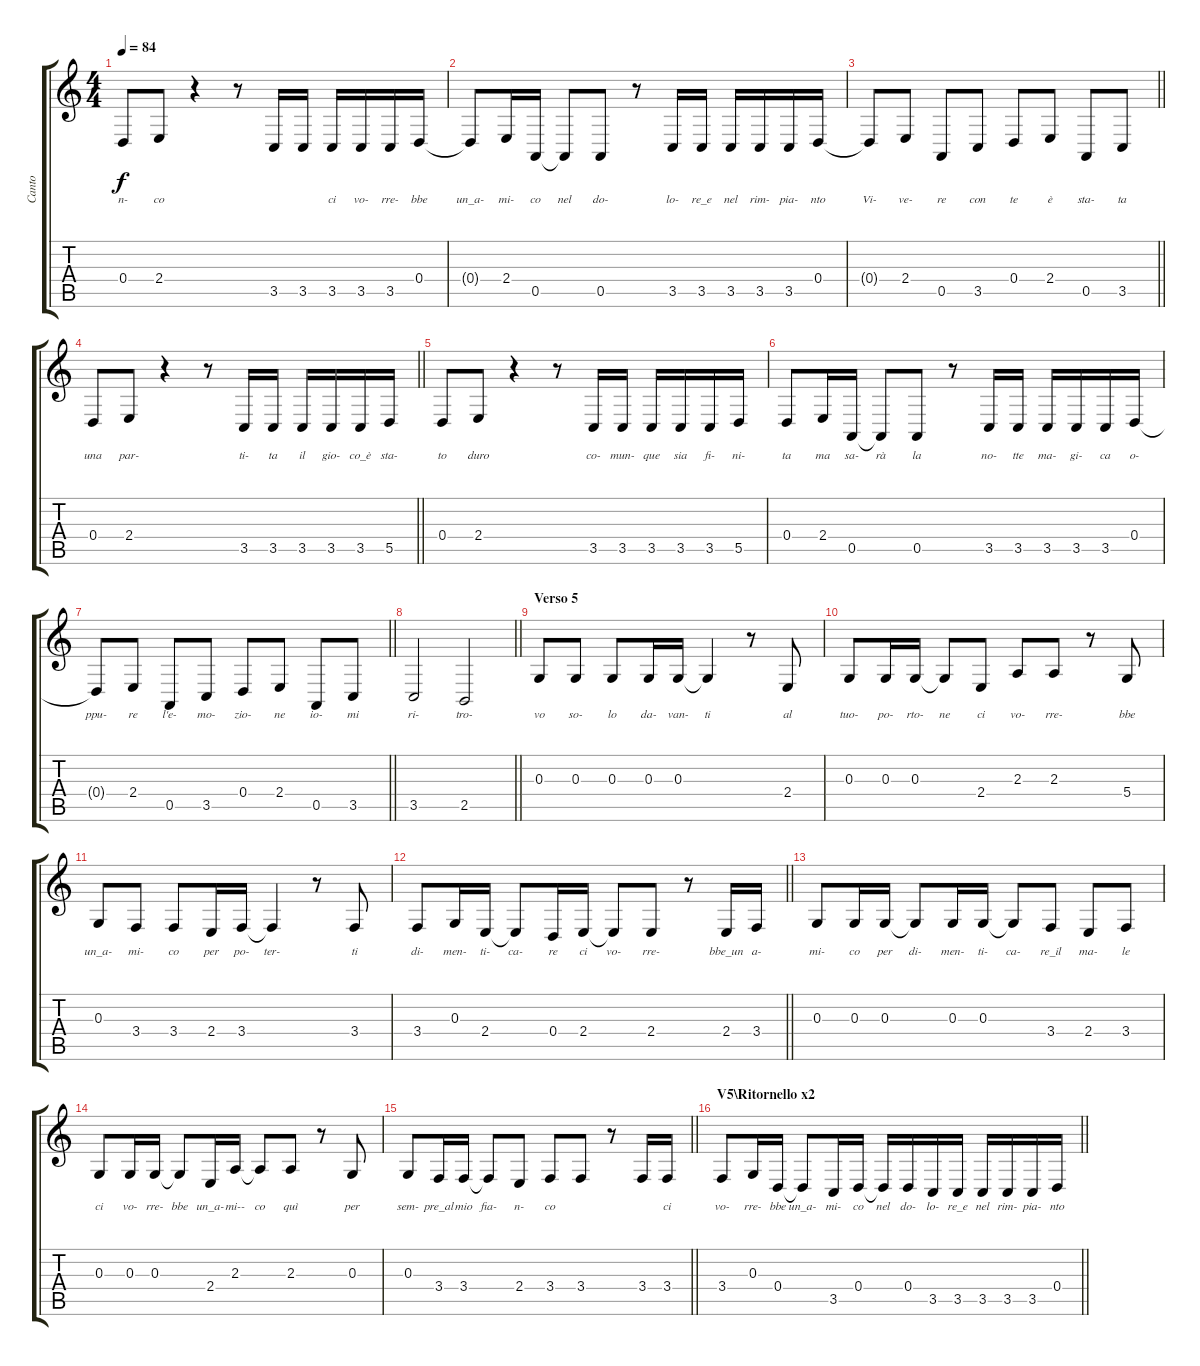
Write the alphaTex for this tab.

\track ("Canto" "Canto") {instrument lead2sawtooth}
\staff {score tabs}
\tuning (E4 B3 G3 D3 A2 E2) {hide}
\ts (4 4)
\tempo 84
\clef g2
\ks c
0.4{t}.8{lyrics (0 "n-") lyrics (1 "") lyrics (2 "") lyrics (3 "") lyrics (4 "") dy f} 2.4.8{lyrics (0 "co") lyrics (1 "") lyrics (2 "") lyrics (3 "") lyrics (4 "")} r.4 r.8 3.5.16{lyrics (0 "") lyrics (1 "") lyrics (2 "") lyrics (3 "") lyrics (4 "")} 3.5.16{lyrics (0 "") lyrics (1 "") lyrics (2 "") lyrics (3 "") lyrics (4 "")} 3.5.16{lyrics (0 "ci") lyrics (1 "") lyrics (2 "") lyrics (3 "") lyrics (4 "")} 3.5.16{lyrics (0 "vo-") lyrics (1 "") lyrics (2 "") lyrics (3 "") lyrics (4 "")} 3.5.16{lyrics (0 "rre-") lyrics (1 "") lyrics (2 "") lyrics (3 "") lyrics (4 "")} 0.4.16{lyrics (0 "bbe") lyrics (1 "") lyrics (2 "") lyrics (3 "") lyrics (4 "")} |
0.4{t}.8{lyrics (0 "un_a-") lyrics (1 "") lyrics (2 "") lyrics (3 "") lyrics (4 "")} 2.4.16{lyrics (0 "mi-") lyrics (1 "") lyrics (2 "") lyrics (3 "") lyrics (4 "")} 0.5.16{lyrics (0 "co") lyrics (1 "") lyrics (2 "") lyrics (3 "") lyrics (4 "")} 0.5{t}.8{lyrics (0 "nel") lyrics (1 "") lyrics (2 "") lyrics (3 "") lyrics (4 "")} 0.5.8{lyrics (0 "do-") lyrics (1 "") lyrics (2 "") lyrics (3 "") lyrics (4 "")} r.8 3.5.16{lyrics (0 "lo-") lyrics (1 "") lyrics (2 "") lyrics (3 "") lyrics (4 "")} 3.5.16{lyrics (0 "re_e") lyrics (1 "") lyrics (2 "") lyrics (3 "") lyrics (4 "")} 3.5.16{lyrics (0 "nel") lyrics (1 "") lyrics (2 "") lyrics (3 "") lyrics (4 "")} 3.5.16{lyrics (0 "rim-") lyrics (1 "") lyrics (2 "") lyrics (3 "") lyrics (4 "")} 3.5.16{lyrics (0 "pia-") lyrics (1 "") lyrics (2 "") lyrics (3 "") lyrics (4 "")} 0.4.16{lyrics (0 "nto") lyrics (1 "") lyrics (2 "") lyrics (3 "") lyrics (4 "")} |
\barLineRight lightlight
0.4{t}.8{lyrics (0 "Vi-") lyrics (1 "") lyrics (2 "") lyrics (3 "") lyrics (4 "")} 2.4.8{lyrics (0 "ve-") lyrics (1 "") lyrics (2 "") lyrics (3 "") lyrics (4 "")} 0.5.8{lyrics (0 "re") lyrics (1 "") lyrics (2 "") lyrics (3 "") lyrics (4 "")} 3.5.8{lyrics (0 "con") lyrics (1 "") lyrics (2 "") lyrics (3 "") lyrics (4 "")} 0.4.8{lyrics (0 "te") lyrics (1 "") lyrics (2 "") lyrics (3 "") lyrics (4 "")} 2.4.8{lyrics (0 "è") lyrics (1 "") lyrics (2 "") lyrics (3 "") lyrics (4 "")} 0.5.8{lyrics (0 "sta-") lyrics (1 "") lyrics (2 "") lyrics (3 "") lyrics (4 "")} 3.5.8{lyrics (0 "ta") lyrics (1 "") lyrics (2 "") lyrics (3 "") lyrics (4 "")} |
\barLineRight lightlight
0.4.8{lyrics (0 "una") lyrics (1 "") lyrics (2 "") lyrics (3 "") lyrics (4 "")} 2.4.8{lyrics (0 "par-") lyrics (1 "") lyrics (2 "") lyrics (3 "") lyrics (4 "")} r.4 r.8 3.5.16{lyrics (0 "ti-") lyrics (1 "") lyrics (2 "") lyrics (3 "") lyrics (4 "")} 3.5.16{lyrics (0 "ta") lyrics (1 "") lyrics (2 "") lyrics (3 "") lyrics (4 "")} 3.5.16{lyrics (0 "il") lyrics (1 "") lyrics (2 "") lyrics (3 "") lyrics (4 "")} 3.5.16{lyrics (0 "gio-") lyrics (1 "") lyrics (2 "") lyrics (3 "") lyrics (4 "")} 3.5.16{lyrics (0 "co_è") lyrics (1 "") lyrics (2 "") lyrics (3 "") lyrics (4 "")} 5.5.16{lyrics (0 "sta-") lyrics (1 "") lyrics (2 "") lyrics (3 "") lyrics (4 "")} |
0.4.8{lyrics (0 "to") lyrics (1 "") lyrics (2 "") lyrics (3 "") lyrics (4 "")} 2.4.8{lyrics (0 "duro") lyrics (1 "") lyrics (2 "") lyrics (3 "") lyrics (4 "")} r.4 r.8 3.5.16{lyrics (0 "co-") lyrics (1 "") lyrics (2 "") lyrics (3 "") lyrics (4 "")} 3.5.16{lyrics (0 "mun-") lyrics (1 "") lyrics (2 "") lyrics (3 "") lyrics (4 "")} 3.5.16{lyrics (0 "que") lyrics (1 "") lyrics (2 "") lyrics (3 "") lyrics (4 "")} 3.5.16{lyrics (0 "sia") lyrics (1 "") lyrics (2 "") lyrics (3 "") lyrics (4 "")} 3.5.16{lyrics (0 "fi-") lyrics (1 "") lyrics (2 "") lyrics (3 "") lyrics (4 "")} 5.5.16{lyrics (0 "ni-") lyrics (1 "") lyrics (2 "") lyrics (3 "") lyrics (4 "")} |
0.4.8{lyrics (0 "ta") lyrics (1 "") lyrics (2 "") lyrics (3 "") lyrics (4 "")} 2.4.16{lyrics (0 "ma") lyrics (1 "") lyrics (2 "") lyrics (3 "") lyrics (4 "")} 0.5.16{lyrics (0 "sa-") lyrics (1 "") lyrics (2 "") lyrics (3 "") lyrics (4 "")} 0.5{t}.8{lyrics (0 "rà") lyrics (1 "") lyrics (2 "") lyrics (3 "") lyrics (4 "")} 0.5.8{lyrics (0 "la") lyrics (1 "") lyrics (2 "") lyrics (3 "") lyrics (4 "")} r.8 3.5.16{lyrics (0 "no-") lyrics (1 "") lyrics (2 "") lyrics (3 "") lyrics (4 "")} 3.5.16{lyrics (0 "tte") lyrics (1 "") lyrics (2 "") lyrics (3 "") lyrics (4 "")} 3.5.16{lyrics (0 "ma-") lyrics (1 "") lyrics (2 "") lyrics (3 "") lyrics (4 "")} 3.5.16{lyrics (0 "gi-") lyrics (1 "") lyrics (2 "") lyrics (3 "") lyrics (4 "")} 3.5.16{lyrics (0 "ca") lyrics (1 "") lyrics (2 "") lyrics (3 "") lyrics (4 "")} 0.4.16{lyrics (0 "o-") lyrics (1 "") lyrics (2 "") lyrics (3 "") lyrics (4 "")} |
\barLineRight lightlight
0.4{t}.8{lyrics (0 "ppu-") lyrics (1 "") lyrics (2 "") lyrics (3 "") lyrics (4 "")} 2.4.8{lyrics (0 "re") lyrics (1 "") lyrics (2 "") lyrics (3 "") lyrics (4 "")} 0.5.8{lyrics (0 "l'e-") lyrics (1 "") lyrics (2 "") lyrics (3 "") lyrics (4 "")} 3.5.8{lyrics (0 "mo-") lyrics (1 "") lyrics (2 "") lyrics (3 "") lyrics (4 "")} 0.4.8{lyrics (0 "zio-") lyrics (1 "") lyrics (2 "") lyrics (3 "") lyrics (4 "")} 2.4.8{lyrics (0 "ne") lyrics (1 "") lyrics (2 "") lyrics (3 "") lyrics (4 "")} 0.5.8{lyrics (0 "io-") lyrics (1 "") lyrics (2 "") lyrics (3 "") lyrics (4 "")} 3.5.8{lyrics (0 "mi") lyrics (1 "") lyrics (2 "") lyrics (3 "") lyrics (4 "")} |
\barLineRight lightlight
3.5.2{lyrics (0 "ri-") lyrics (1 "") lyrics (2 "") lyrics (3 "") lyrics (4 "")} 2.5.2{lyrics (0 "tro-") lyrics (1 "") lyrics (2 "") lyrics (3 "") lyrics (4 "")} |
\section ("" "Verso 5")
0.3.8{lyrics (0 "vo") lyrics (1 "") lyrics (2 "") lyrics (3 "") lyrics (4 "")} 0.3.8{lyrics (0 "so-") lyrics (1 "") lyrics (2 "") lyrics (3 "") lyrics (4 "")} 0.3.8{lyrics (0 "lo") lyrics (1 "") lyrics (2 "") lyrics (3 "") lyrics (4 "")} 0.3.16{lyrics (0 "da-") lyrics (1 "") lyrics (2 "") lyrics (3 "") lyrics (4 "")} 0.3.16{lyrics (0 "van-") lyrics (1 "") lyrics (2 "") lyrics (3 "") lyrics (4 "")} 0.3{t}.4{lyrics (0 "ti") lyrics (1 "") lyrics (2 "") lyrics (3 "") lyrics (4 "")} r.8 2.4.8{lyrics (0 "al") lyrics (1 "") lyrics (2 "") lyrics (3 "") lyrics (4 "")} |
0.3.8{lyrics (0 "tuo-") lyrics (1 "") lyrics (2 "") lyrics (3 "") lyrics (4 "")} 0.3.16{lyrics (0 "po-") lyrics (1 "") lyrics (2 "") lyrics (3 "") lyrics (4 "")} 0.3.16{lyrics (0 "rto-") lyrics (1 "") lyrics (2 "") lyrics (3 "") lyrics (4 "")} 0.3{t}.8{lyrics (0 "ne") lyrics (1 "") lyrics (2 "") lyrics (3 "") lyrics (4 "")} 2.4.8{lyrics (0 "ci") lyrics (1 "") lyrics (2 "") lyrics (3 "") lyrics (4 "")} 2.3.8{lyrics (0 "vo-") lyrics (1 "") lyrics (2 "") lyrics (3 "") lyrics (4 "")} 2.3.8{lyrics (0 "rre-") lyrics (1 "") lyrics (2 "") lyrics (3 "") lyrics (4 "")} r.8 5.4.8{lyrics (0 "bbe") lyrics (1 "") lyrics (2 "") lyrics (3 "") lyrics (4 "")} |
0.3.8{lyrics (0 "un_a-") lyrics (1 "") lyrics (2 "") lyrics (3 "") lyrics (4 "")} 3.4.8{lyrics (0 "mi-") lyrics (1 "") lyrics (2 "") lyrics (3 "") lyrics (4 "")} 3.4.8{lyrics (0 "co") lyrics (1 "") lyrics (2 "") lyrics (3 "") lyrics (4 "")} 2.4.16{lyrics (0 "per") lyrics (1 "") lyrics (2 "") lyrics (3 "") lyrics (4 "")} 3.4.16{lyrics (0 "po-") lyrics (1 "") lyrics (2 "") lyrics (3 "") lyrics (4 "")} 3.4{t}.4{lyrics (0 "ter-") lyrics (1 "") lyrics (2 "") lyrics (3 "") lyrics (4 "")} r.8 3.4.8{lyrics (0 "ti") lyrics (1 "") lyrics (2 "") lyrics (3 "") lyrics (4 "")} |
\barLineRight lightlight
3.4.8{lyrics (0 "di-") lyrics (1 "") lyrics (2 "") lyrics (3 "") lyrics (4 "")} 0.3.16{lyrics (0 "men-") lyrics (1 "") lyrics (2 "") lyrics (3 "") lyrics (4 "")} 2.4.16{lyrics (0 "ti-") lyrics (1 "") lyrics (2 "") lyrics (3 "") lyrics (4 "")} 2.4{t}.8{lyrics (0 "ca-") lyrics (1 "") lyrics (2 "") lyrics (3 "") lyrics (4 "")} 0.4.16{lyrics (0 "re") lyrics (1 "") lyrics (2 "") lyrics (3 "") lyrics (4 "")} 2.4.16{lyrics (0 "ci") lyrics (1 "") lyrics (2 "") lyrics (3 "") lyrics (4 "")} 2.4{t}.8{lyrics (0 "vo-") lyrics (1 "") lyrics (2 "") lyrics (3 "") lyrics (4 "")} 2.4.8{lyrics (0 "rre-") lyrics (1 "") lyrics (2 "") lyrics (3 "") lyrics (4 "")} r.8 2.4.16{lyrics (0 "bbe_un") lyrics (1 "") lyrics (2 "") lyrics (3 "") lyrics (4 "")} 3.4.16{lyrics (0 "a-") lyrics (1 "") lyrics (2 "") lyrics (3 "") lyrics (4 "")} |
0.3.8{lyrics (0 "mi-") lyrics (1 "") lyrics (2 "") lyrics (3 "") lyrics (4 "")} 0.3.16{lyrics (0 "co") lyrics (1 "") lyrics (2 "") lyrics (3 "") lyrics (4 "")} 0.3.16{lyrics (0 "per") lyrics (1 "") lyrics (2 "") lyrics (3 "") lyrics (4 "")} 0.3{t}.8{lyrics (0 "di-") lyrics (1 "") lyrics (2 "") lyrics (3 "") lyrics (4 "")} 0.3.16{lyrics (0 "men-") lyrics (1 "") lyrics (2 "") lyrics (3 "") lyrics (4 "")} 0.3.16{lyrics (0 "ti-") lyrics (1 "") lyrics (2 "") lyrics (3 "") lyrics (4 "")} 0.3{t}.8{lyrics (0 "ca-") lyrics (1 "") lyrics (2 "") lyrics (3 "") lyrics (4 "")} 3.4.8{lyrics (0 "re_il") lyrics (1 "") lyrics (2 "") lyrics (3 "") lyrics (4 "")} 2.4.8{lyrics (0 "ma-") lyrics (1 "") lyrics (2 "") lyrics (3 "") lyrics (4 "")} 3.4.8{lyrics (0 "le") lyrics (1 "") lyrics (2 "") lyrics (3 "") lyrics (4 "")} |
0.3.8{lyrics (0 "ci") lyrics (1 "") lyrics (2 "") lyrics (3 "") lyrics (4 "")} 0.3.16{lyrics (0 "vo-") lyrics (1 "") lyrics (2 "") lyrics (3 "") lyrics (4 "")} 0.3.16{lyrics (0 "rre-") lyrics (1 "") lyrics (2 "") lyrics (3 "") lyrics (4 "")} 0.3{t}.8{lyrics (0 "bbe") lyrics (1 "") lyrics (2 "") lyrics (3 "") lyrics (4 "")} 2.4.16{lyrics (0 "un_a-") lyrics (1 "") lyrics (2 "") lyrics (3 "") lyrics (4 "")} 2.3.16{lyrics (0 "mi--") lyrics (1 "") lyrics (2 "") lyrics (3 "") lyrics (4 "")} 2.3{t}.8{lyrics (0 "co") lyrics (1 "") lyrics (2 "") lyrics (3 "") lyrics (4 "")} 2.3.8{lyrics (0 "quì") lyrics (1 "") lyrics (2 "") lyrics (3 "") lyrics (4 "")} r.8 0.3.8{lyrics (0 "per") lyrics (1 "") lyrics (2 "") lyrics (3 "") lyrics (4 "")} |
\barLineRight lightlight
0.3.8{lyrics (0 "sem-") lyrics (1 "") lyrics (2 "") lyrics (3 "") lyrics (4 "")} 3.4.16{lyrics (0 "pre_al") lyrics (1 "") lyrics (2 "") lyrics (3 "") lyrics (4 "")} 3.4.16{lyrics (0 "mio") lyrics (1 "") lyrics (2 "") lyrics (3 "") lyrics (4 "")} 3.4{t}.8{lyrics (0 "fia-") lyrics (1 "") lyrics (2 "") lyrics (3 "") lyrics (4 "")} 2.4.8{lyrics (0 "n-") lyrics (1 "") lyrics (2 "") lyrics (3 "") lyrics (4 "")} 3.4.8{lyrics (0 "co") lyrics (1 "") lyrics (2 "") lyrics (3 "") lyrics (4 "")} 3.4.8{lyrics (0 "") lyrics (1 "") lyrics (2 "") lyrics (3 "") lyrics (4 "")} r.8 3.4.16{lyrics (0 "") lyrics (1 "") lyrics (2 "") lyrics (3 "") lyrics (4 "")} 3.4.16{lyrics (0 "ci") lyrics (1 "") lyrics (2 "") lyrics (3 "") lyrics (4 "")} |
\section ("" "V5\\Ritornello x2")
\barLineRight lightlight
3.4.8{lyrics (0 "vo-") lyrics (1 "") lyrics (2 "") lyrics (3 "") lyrics (4 "")} 0.3.16{lyrics (0 "rre-") lyrics (1 "") lyrics (2 "") lyrics (3 "") lyrics (4 "")} 0.4.16{lyrics (0 "bbe") lyrics (1 "") lyrics (2 "") lyrics (3 "") lyrics (4 "")} 0.4{t}.8{lyrics (0 "un_a-") lyrics (1 "") lyrics (2 "") lyrics (3 "") lyrics (4 "")} 3.5.16{lyrics (0 "mi-") lyrics (1 "") lyrics (2 "") lyrics (3 "") lyrics (4 "")} 0.4.16{lyrics (0 "co") lyrics (1 "") lyrics (2 "") lyrics (3 "") lyrics (4 "")} 0.4{t}.16{lyrics (0 "nel") lyrics (1 "") lyrics (2 "") lyrics (3 "") lyrics (4 "")} 0.4.16{lyrics (0 "do-") lyrics (1 "") lyrics (2 "") lyrics (3 "") lyrics (4 "")} 3.5.16{lyrics (0 "lo-") lyrics (1 "") lyrics (2 "") lyrics (3 "") lyrics (4 "")} 3.5.16{lyrics (0 "re_e") lyrics (1 "") lyrics (2 "") lyrics (3 "") lyrics (4 "")} 3.5.16{lyrics (0 "nel") lyrics (1 "") lyrics (2 "") lyrics (3 "") lyrics (4 "")} 3.5.16{lyrics (0 "rim-") lyrics (1 "") lyrics (2 "") lyrics (3 "") lyrics (4 "")} 3.5.16{lyrics (0 "pia-") lyrics (1 "") lyrics (2 "") lyrics (3 "") lyrics (4 "")} 0.4.16{lyrics (0 "nto") lyrics (1 "") lyrics (2 "") lyrics (3 "") lyrics (4 "")}
